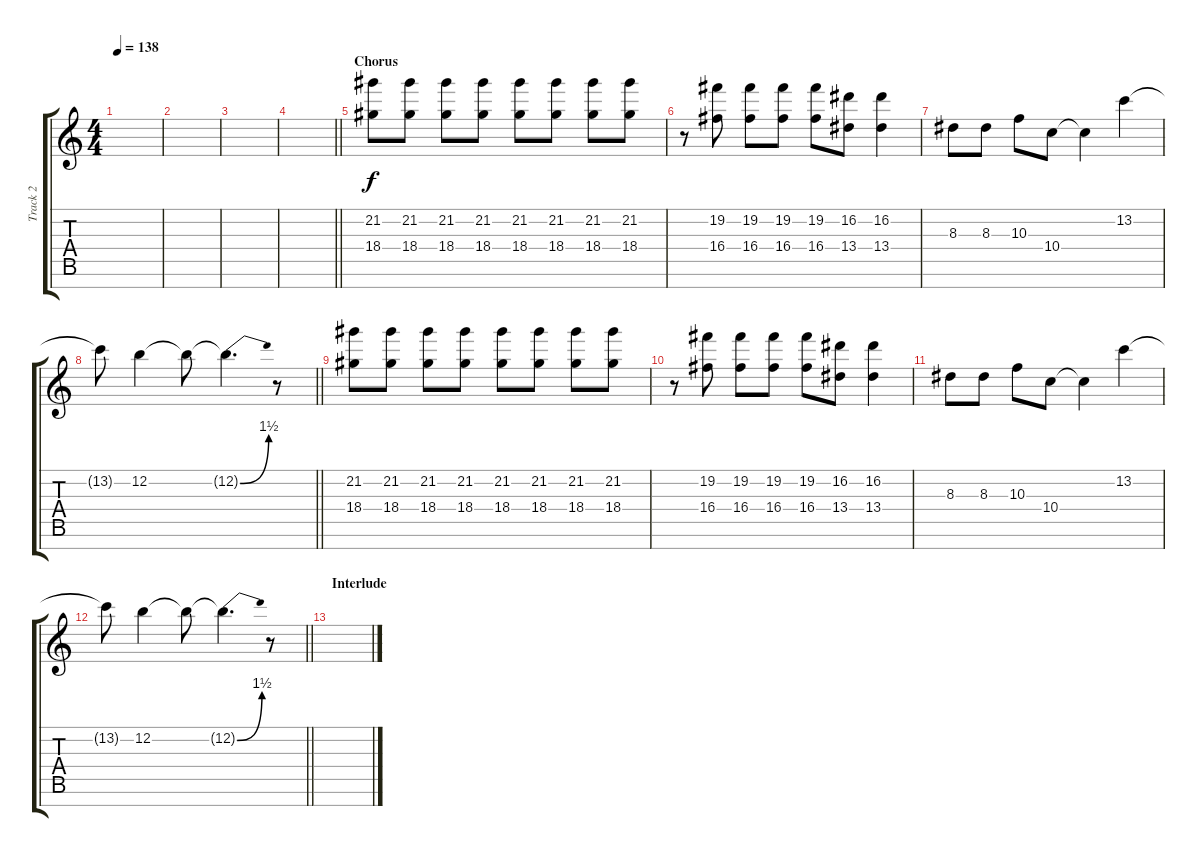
\track ("Track 2" "Track 2") {instrument overdrivenguitar}
\staff {score tabs}
\tuning (E4 B3 G3 D3 A2 E2 B1) {hide}
\ts (4 4)
\tempo 138
\clef g2
\ks c
|
|
|
\barLineRight lightlight
|
\section ("" "Chorus")
(21.2 18.4).8 (21.2 18.4).8 (21.2 18.4).8 (21.2 18.4).8 (21.2 18.4).8 (21.2 18.4).8 (21.2 18.4).8 (21.2 18.4).8 |
r.8 (19.2 16.4).8 (19.2 16.4).8 (19.2 16.4).8 (19.2 16.4).8 (16.2 13.4).8 (16.2 13.4).4 |
8.3.8 8.3.8 10.3.8 10.4.8 10.4{t}.4 13.2.4 |
\barLineRight lightlight
13.2{t}.8 12.2.4 12.2{t}.8 12.2{be (bend 0 0 60 6) t}.4{d} r.8 |
(21.2 18.4).8 (21.2 18.4).8 (21.2 18.4).8 (21.2 18.4).8 (21.2 18.4).8 (21.2 18.4).8 (21.2 18.4).8 (21.2 18.4).8 |
r.8 (19.2 16.4).8 (19.2 16.4).8 (19.2 16.4).8 (19.2 16.4).8 (16.2 13.4).8 (16.2 13.4).4 |
8.3.8 8.3.8 10.3.8 10.4.8 10.4{t}.4 13.2.4 |
\barLineRight lightlight
13.2{t}.8 12.2.4 12.2{t}.8 12.2{be (bend 0 0 60 6) t}.4{d} r.8 |
\section ("" "Interlude")
